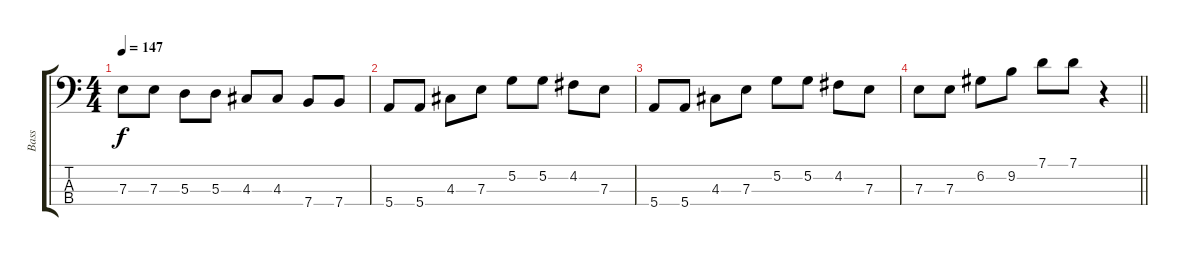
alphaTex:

\track ("Bass" "Bass") {instrument electricbassfinger}
\staff {score tabs}
\tuning (G2 D2 A1 E1) {hide}
\ts (4 4)
\tempo 147
\clef f4
\ks c
7.3.8{dy f} 7.3.8 5.3.8 5.3.8 4.3.8 4.3.8 7.4.8 7.4.8 |
5.4.8 5.4.8 4.3.8 7.3.8 5.2.8 5.2.8 4.2.8 7.3.8 |
5.4.8 5.4.8 4.3.8 7.3.8 5.2.8 5.2.8 4.2.8 7.3.8 |
\barLineRight lightlight
7.3.8 7.3.8 6.2.8 9.2.8 7.1.8 7.1.8 r.4
